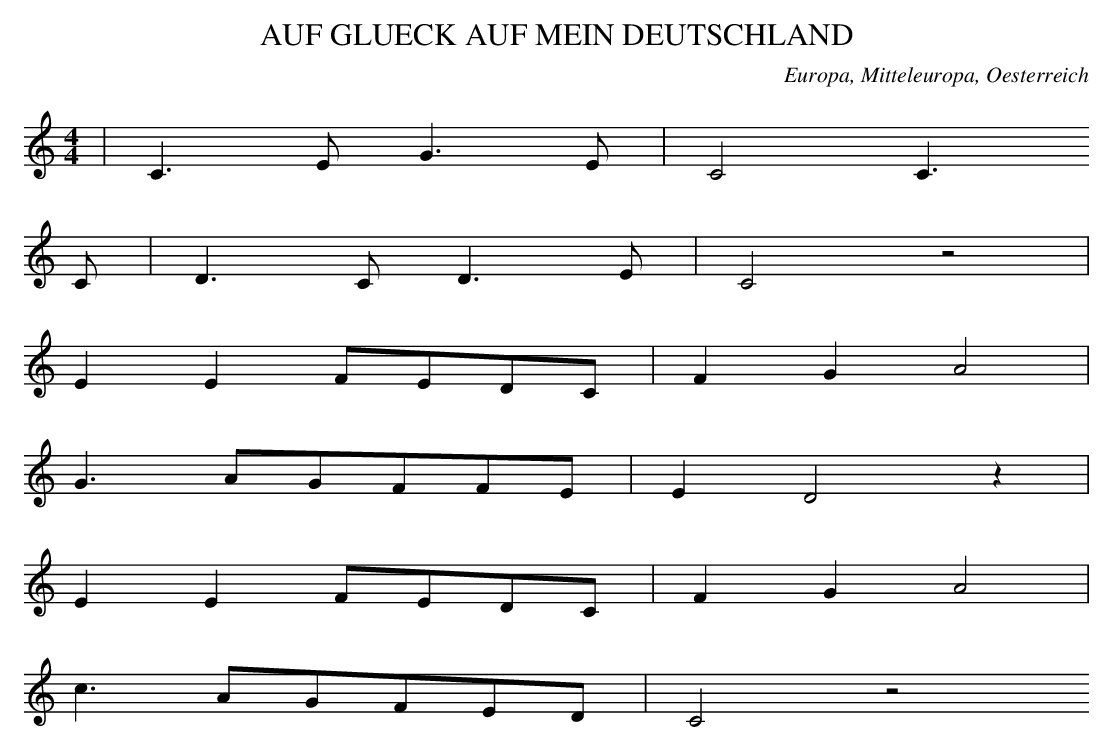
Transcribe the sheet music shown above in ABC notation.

X:1
T: AUF GLUECK AUF MEIN DEUTSCHLAND
O: Europa, Mitteleuropa, Oesterreich
M: 4/4
L: 1/8
K: C
 | C3EG3E | C4C3
C | D3CD3E | C4z4 |
E2E2FEDC | F2G2A4 |
G3AGFFE | E2D4z2 |
E2E2FEDC | F2G2A4 |
c3AGFED | C4z4
